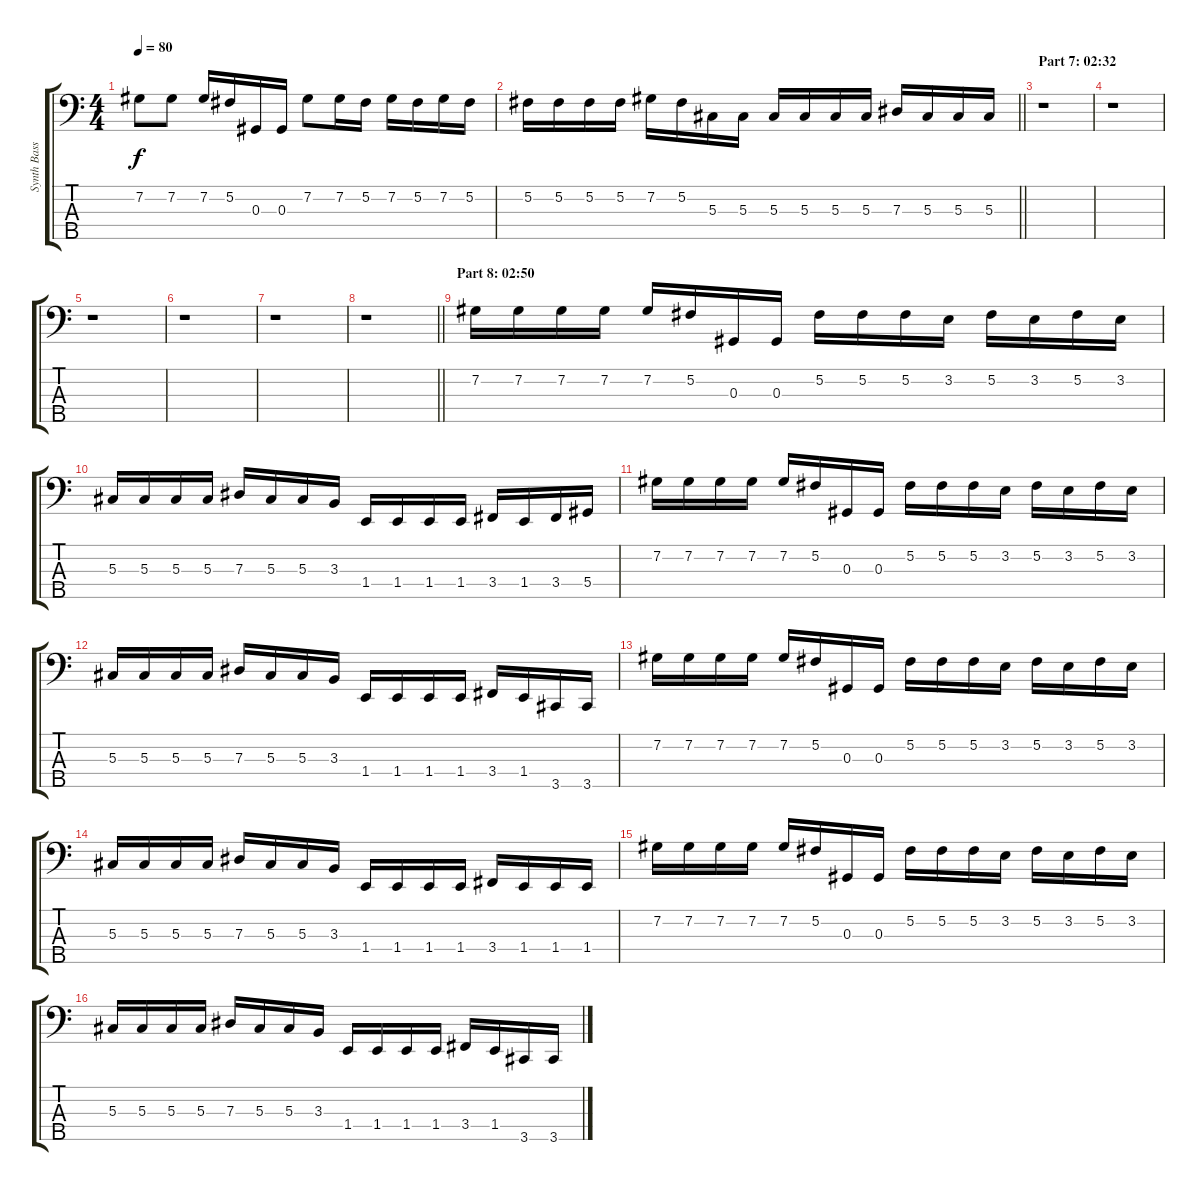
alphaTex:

\track ("Synth Bass (Overdub) [5-string]" "Synth Bass") {instrument synthbass1}
\staff {score tabs}
\tuning (Gb2 Db2 Ab1 Eb1 Bb0) {hide}
\ts (4 4)
\tempo 80
\clef f4
\ks c
7.2.8{dy f} 7.2.8 7.2.16 5.2.16 0.3.16 0.3.16 7.2.8 7.2.16 5.2.16 7.2.16 5.2.16 7.2.16 5.2.16 |
\barLineRight lightlight
5.2.16 5.2.16 5.2.16 5.2.16 7.2.16 5.2.16 5.3.16 5.3.16 5.3.16 5.3.16 5.3.16 5.3.16 7.3.16 5.3.16 5.3.16 5.3.16 |
\section ("" "Part 7: 02:32")
r.1 |
r.1 |
r.1 |
r.1 |
r.1 |
\barLineRight lightlight
r.1 |
\section ("" "Part 8: 02:50")
7.2.16 7.2.16 7.2.16 7.2.16 7.2.16 5.2.16 0.3.16 0.3.16 5.2.16 5.2.16 5.2.16 3.2.16 5.2.16 3.2.16 5.2.16 3.2.16 |
5.3.16 5.3.16 5.3.16 5.3.16 7.3.16 5.3.16 5.3.16 3.3.16 1.4.16 1.4.16 1.4.16 1.4.16 3.4.16 1.4.16 3.4.16 5.4.16 |
7.2.16 7.2.16 7.2.16 7.2.16 7.2.16 5.2.16 0.3.16 0.3.16 5.2.16 5.2.16 5.2.16 3.2.16 5.2.16 3.2.16 5.2.16 3.2.16 |
5.3.16 5.3.16 5.3.16 5.3.16 7.3.16 5.3.16 5.3.16 3.3.16 1.4.16 1.4.16 1.4.16 1.4.16 3.4.16 1.4.16 3.5.16 3.5.16 |
7.2.16 7.2.16 7.2.16 7.2.16 7.2.16 5.2.16 0.3.16 0.3.16 5.2.16 5.2.16 5.2.16 3.2.16 5.2.16 3.2.16 5.2.16 3.2.16 |
5.3.16 5.3.16 5.3.16 5.3.16 7.3.16 5.3.16 5.3.16 3.3.16 1.4.16 1.4.16 1.4.16 1.4.16 3.4.16 1.4.16 1.4.16 1.4.16 |
7.2.16 7.2.16 7.2.16 7.2.16 7.2.16 5.2.16 0.3.16 0.3.16 5.2.16 5.2.16 5.2.16 3.2.16 5.2.16 3.2.16 5.2.16 3.2.16 |
5.3.16 5.3.16 5.3.16 5.3.16 7.3.16 5.3.16 5.3.16 3.3.16 1.4.16 1.4.16 1.4.16 1.4.16 3.4.16 1.4.16 3.5.16 3.5.16
